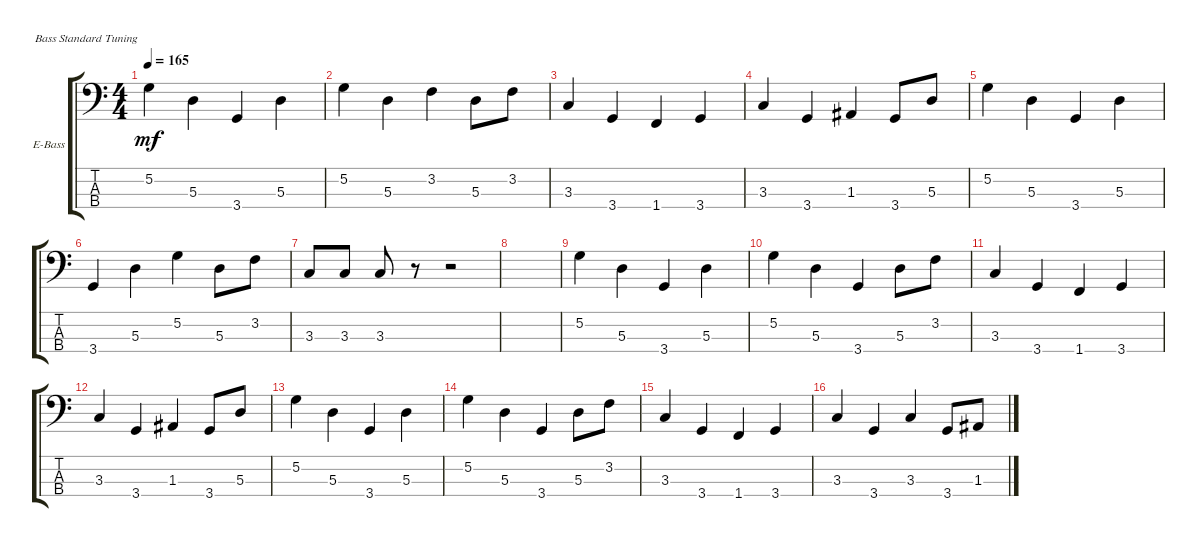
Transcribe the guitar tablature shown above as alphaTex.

\defaultSystemsLayout 4
\bracketExtendMode groupsimilarinstruments
\firstSystemTrackNameOrientation horizontal
\otherSystemsTrackNameOrientation horizontal
\track ("Electric Bass" "E-Bass") {instrument electricbassfinger}
\staff {score tabs}
\tuning (G2 D2 A1 E1)
\ts (4 4)
\tempo 165
\clef f4
\scale
0.333333
\ks c
5.2.4{dy mf} 5.3.4 3.4.4 5.3.4 |
\scale
0.333333 5.2.4 5.3.4 3.2.4 5.3.8 3.2.8 |
\scale
0.333333 3.3.4 3.4.4 1.4.4 3.4.4 |
\scale
0.333333 3.3.4 3.4.4 1.3.4 3.4.8 5.3.8 |
\scale
0.333333 5.2.4 5.3.4 3.4.4 5.3.4 |
\scale
0.333333 3.4.4 5.3.4 5.2.4 5.3.8 3.2.8 |
\scale
0.333333 3.3.8 3.3.8 3.3.8 r.8 r.2 |
\scale
0.333333 |
\scale
0.333333 5.2.4 5.3.4 3.4.4 5.3.4 |
\scale
0.333333 5.2.4 5.3.4 3.4.4 5.3.8 3.2.8 |
\scale
0.333333 3.3.4 3.4.4 1.4.4 3.4.4 |
\scale
0.333333 3.3.4 3.4.4 1.3.4 3.4.8 5.3.8 |
\scale
0.333333 5.2.4 5.3.4 3.4.4 5.3.4 |
\scale
0.333333 5.2.4 5.3.4 3.4.4 5.3.8 3.2.8 |
\scale
0.333333 3.3.4 3.4.4 1.4.4 3.4.4 |
\scale
0.333333 3.3.4 3.4.4 3.3.4 3.4.8 1.3.8
